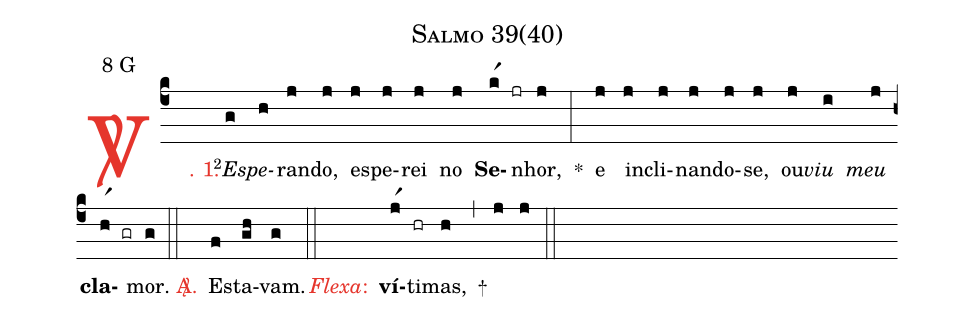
name: Salmo 39(40);
mode: 8;
mode-differentia: G;
%%
(c4)

<c><sp>V/</sp>. 1.</c>() <v>\VSup{2}</v><i>Es</i>(g)<i>pe</i>(h)ran(j)do,(j) es(j)pe(j)rei(j) no(j) <b>Se</b>(kr1 jr)nhor,(j) *(:) e(j) in(j)cli(j)nan(j)do-(j)se,(j) ou(j)<i>viu</i>(i) <i>meu</i>(j) <b>cla</b>(hr1 gr)mor.(g) (::)

<nlba><c><sp>A/</sp>.</c>() Es</nlba>(f)ta(gh)vam.(g) (::)

<nlba><c><i>Flexa</i>:</c>() <b>ví</b></nlba>(jr1)ti(hr)mas,(h) +(,) (j) (j) (::)
